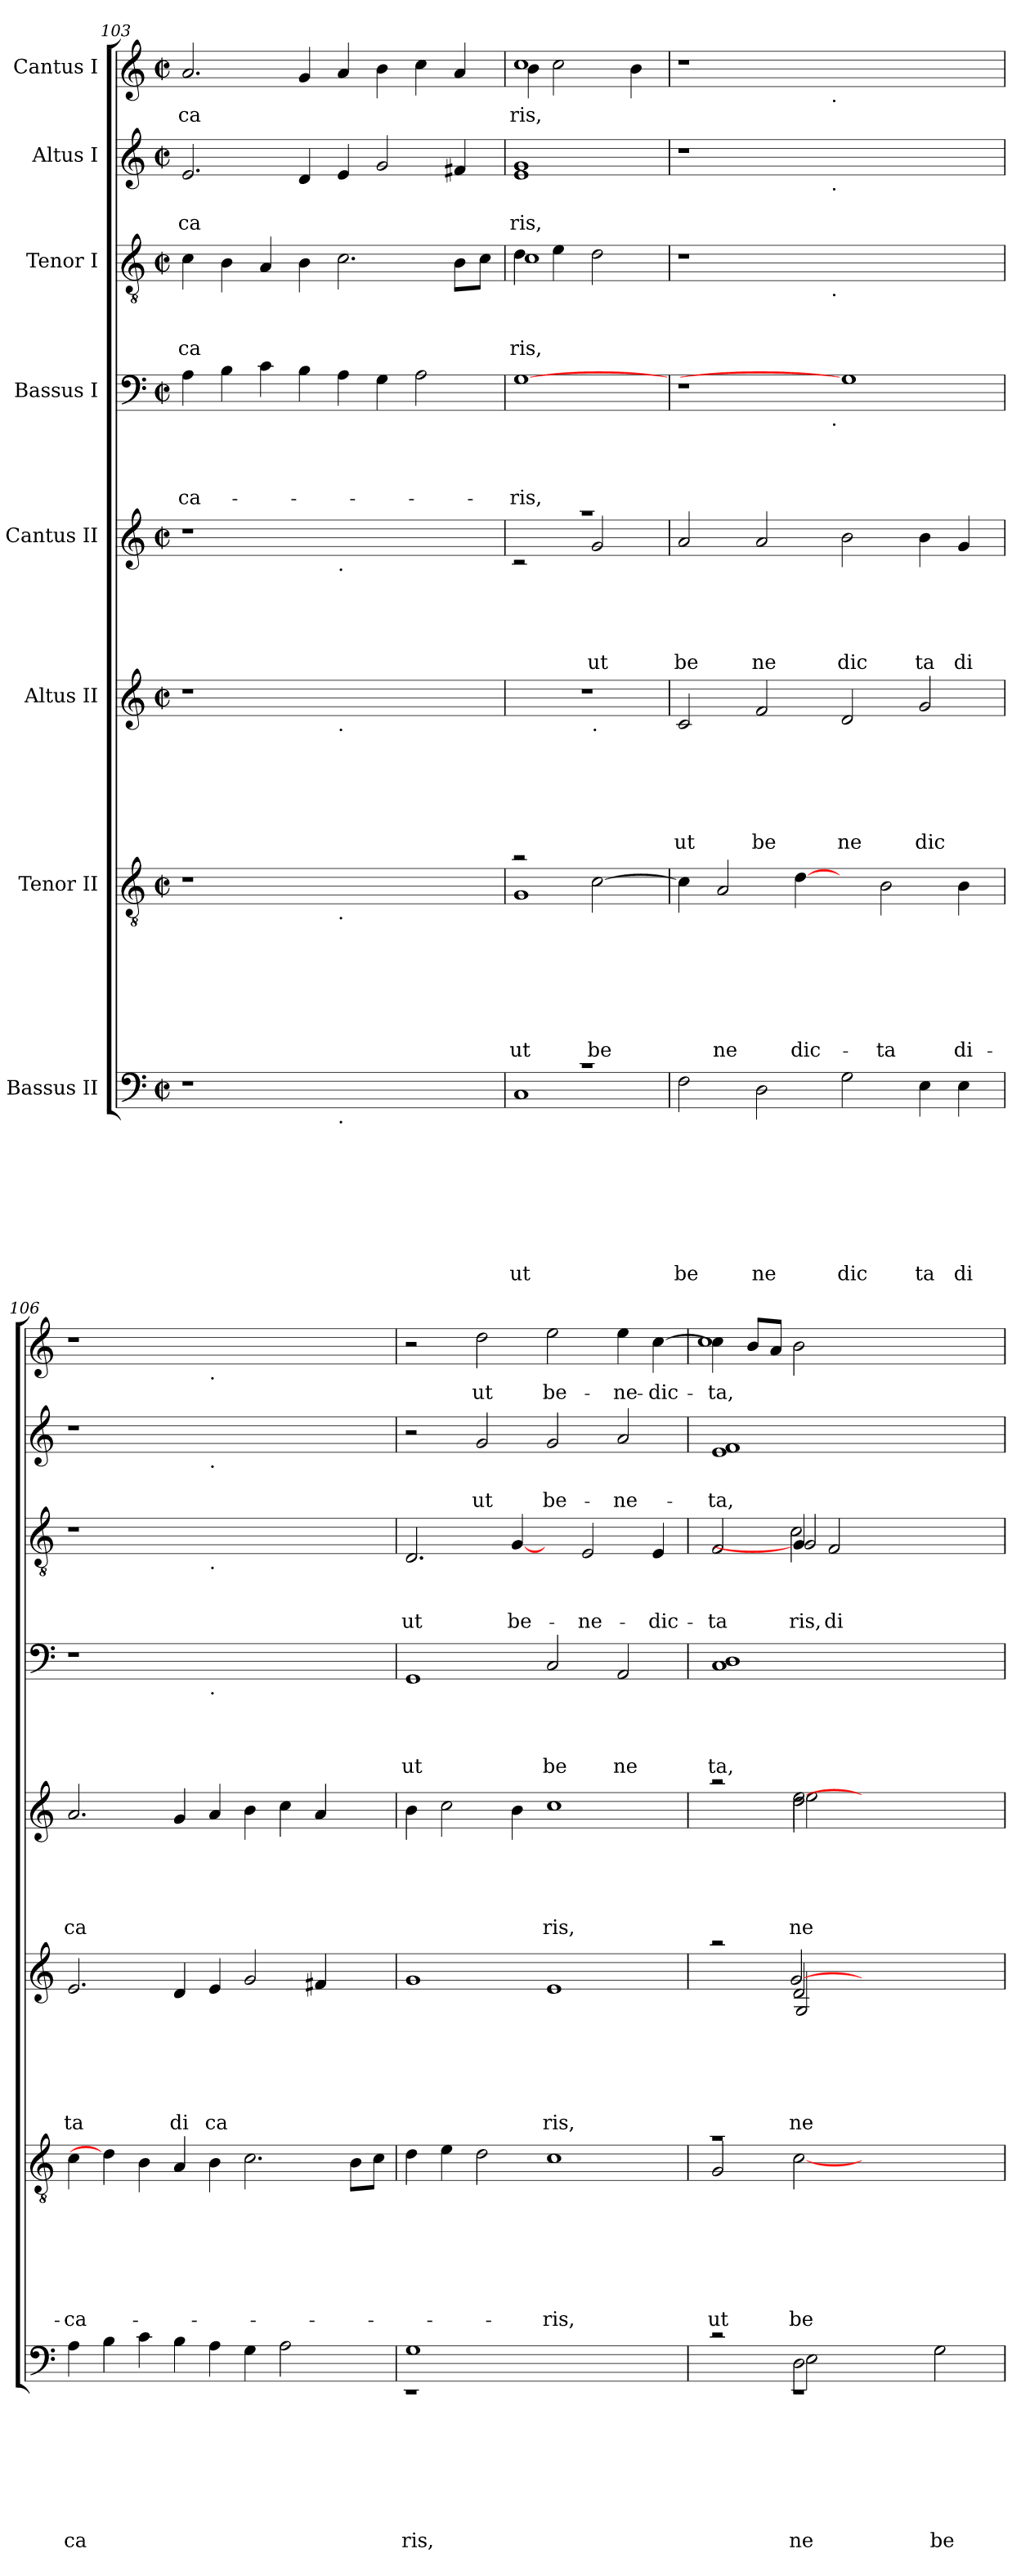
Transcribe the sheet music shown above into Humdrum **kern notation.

**kern	**text	**text	**text	**text	**text	**text	**text	**text	**kern	**text	**text	**text	**text	**text	**text	**text	**kern	**text	**text	**text	**text	**text	**text	**kern	**text	**text	**text	**text	**text	**kern	**text	**text	**text	**text	**kern	**text	**text	**text	**kern	**text	**text	**kern	**text
*part8	*part8	*part8	*part8	*part8	*part8	*part8	*part8	*part8	*part7	*part7	*part7	*part7	*part7	*part7	*part7	*part7	*part6	*part6	*part6	*part6	*part6	*part6	*part6	*part5	*part5	*part5	*part5	*part5	*part5	*part4	*part4	*part4	*part4	*part4	*part3	*part3	*part3	*part3	*part2	*part2	*part2	*part1	*part1
*staff8	*staff8	*staff8	*staff8	*staff8	*staff8	*staff8	*staff8	*staff8	*staff7	*staff7	*staff7	*staff7	*staff7	*staff7	*staff7	*staff7	*staff6	*staff6	*staff6	*staff6	*staff6	*staff6	*staff6	*staff5	*staff5	*staff5	*staff5	*staff5	*staff5	*staff4	*staff4	*staff4	*staff4	*staff4	*staff3	*staff3	*staff3	*staff3	*staff2	*staff2	*staff2	*staff1	*staff1
*I"Bassus II	*	*	*	*	*	*	*	*	*I"Tenor II	*	*	*	*	*	*	*	*I"Altus II	*	*	*	*	*	*	*I"Cantus II	*	*	*	*	*	*I"Bassus I	*	*	*	*	*I"Tenor I	*	*	*	*I"Altus I	*	*	*I"Cantus I	*
*clefF4	*	*	*	*	*	*	*	*	*clefGv2	*	*	*	*	*	*	*	*clefG2	*	*	*	*	*	*	*clefG2	*	*	*	*	*	*clefF4	*	*	*	*	*clefGv2	*	*	*	*clefG2	*	*	*clefG2	*
*k[]	*	*	*	*	*	*	*	*	*k[]	*	*	*	*	*	*	*	*k[]	*	*	*	*	*	*	*k[]	*	*	*	*	*	*k[]	*	*	*	*	*k[]	*	*	*	*k[]	*	*	*k[]	*
*C:	*	*	*	*	*	*	*	*	*C:	*	*	*	*	*	*	*	*C:	*	*	*	*	*	*	*C:	*	*	*	*	*	*C:	*	*	*	*	*C:	*	*	*	*C:	*	*	*C:	*
*M2/2	*	*	*	*	*	*	*	*	*M2/2	*	*	*	*	*	*	*	*M2/2	*	*	*	*	*	*	*M2/2	*	*	*	*	*	*M2/2	*	*	*	*	*M2/2	*	*	*	*M2/2	*	*	*M2/2	*
*met(c|)	*	*	*	*	*	*	*	*	*met(c|)	*	*	*	*	*	*	*	*met(c|)	*	*	*	*	*	*	*met(c|)	*	*	*	*	*	*met(c|)	*	*	*	*	*met(c|)	*	*	*	*met(c|)	*	*	*met(c|)	*
=103	=103	=103	=103	=103	=103	=103	=103	=103	=103	=103	=103	=103	=103	=103	=103	=103	=103	=103	=103	=103	=103	=103	=103	=103	=103	=103	=103	=103	=103	=103	=103	=103	=103	=103	=103	=103	=103	=103	=103	=103	=103	=103	=103
!	!	!	!	!	!	!	!	!	!	!	!	!	!	!	!	!	!	!	!	!	!	!	!	!	!	!	!	!	!	!	!	!	!	!LO:LY:b	!	!	!	!LO:LY:b	!	!	!LO:LY:b	!	!LO:LY:b
1r	.	.	.	.	.	.	.	.	1r	.	.	.	.	.	.	.	1r	.	.	.	.	.	.	1r	.	.	.	.	.	4A\	.	.	.	-ca-	4c\	.	.	ca	2.e/	.	ca	2.a/	ca
.	.	.	.	.	.	.	.	.	.	.	.	.	.	.	.	.	.	.	.	.	.	.	.	.	.	.	.	.	.	4B\	.	.	.	.	4B\	.	.	.	.	.	.	.	.
.	.	.	.	.	.	.	.	.	.	.	.	.	.	.	.	.	.	.	.	.	.	.	.	.	.	.	.	.	.	4c\	.	.	.	.	4A/	.	.	.	.	.	.	.	.
.	.	.	.	.	.	.	.	.	.	.	.	.	.	.	.	.	.	.	.	.	.	.	.	.	.	.	.	.	.	4B\	.	.	.	.	4B\	.	.	.	4d/	.	.	4g/	.
!	!	!	!	!	!	!	!	!	!	!	!	!	!	!	!	!	!	!	!	!	!	!	!	!LO:TX:b:t=.	!	!	!	!	!	!	!	!	!	!	!	!	!	!	!	!	!	!	!
!	!	!	!	!	!	!	!	!	!	!	!	!	!	!	!	!	!LO:TX:b:t=.	!	!	!	!	!	!	!	!	!	!	!	!	!	!	!	!	!	!	!	!	!	!	!	!	!	!
!	!	!	!	!	!	!	!	!	!LO:TX:b:t=.	!	!	!	!	!	!	!	!	!	!	!	!	!	!	!	!	!	!	!	!	!	!	!	!	!	!	!	!	!	!	!	!	!	!
!LO:TX:b:t=.	!	!	!	!	!	!	!	!	!	!	!	!	!	!	!	!	!	!	!	!	!	!	!	!	!	!	!	!	!	!	!	!	!	!	!	!	!	!	!	!	!	!	!
1ryy	.	.	.	.	.	.	.	.	1ryy	.	.	.	.	.	.	.	1ryy	.	.	.	.	.	.	1ryy	.	.	.	.	.	4A\	.	.	.	.	2.c\	.	.	.	4e/	.	.	4a/	.
.	.	.	.	.	.	.	.	.	.	.	.	.	.	.	.	.	.	.	.	.	.	.	.	.	.	.	.	.	.	4G\	.	.	.	.	.	.	.	.	2g/	.	.	4b\	.
.	.	.	.	.	.	.	.	.	.	.	.	.	.	.	.	.	.	.	.	.	.	.	.	.	.	.	.	.	.	2A\	.	.	.	.	.	.	.	.	.	.	.	4cc\	.
.	.	.	.	.	.	.	.	.	.	.	.	.	.	.	.	.	.	.	.	.	.	.	.	.	.	.	.	.	.	.	.	.	.	.	8B\L	.	.	.	4f#X/	.	.	4a/	.
.	.	.	.	.	.	.	.	.	.	.	.	.	.	.	.	.	.	.	.	.	.	.	.	.	.	.	.	.	.	.	.	.	.	.	8c\J	.	.	.	.	.	.	.	.
=104	=104	=104	=104	=104	=104	=104	=104	=104	=104	=104	=104	=104	=104	=104	=104	=104	=104	=104	=104	=104	=104	=104	=104	=104	=104	=104	=104	=104	=104	=104	=104	=104	=104	=104	=104	=104	=104	=104	=104	=104	=104	=104	=104
*^	*	*	*	*	*	*	*	*	*	*	*	*	*	*	*	*	*	*	*	*	*	*	*	*	*	*	*	*	*	*	*	*	*	*	*	*	*	*	*	*	*	*	*
!	!	!	!	!	!	!	!	!	!LO:LY:b	!	!	!	!	!	!	!	!LO:LY:b	!	!	!	!	!	!	!	!	!	!	!	!	!	!	!	!	!	!LO:LY:b	!	!	!	!LO:LY:b	!	!	!LO:LY:b	!	!LO:LY:b
*	*	*	*	*	*	*	*	*	*	*^	*	*	*	*	*	*	*	*^	*	*	*	*	*	*	*^	*	*	*	*	*	*	*	*	*	*	*^	*	*	*	*	*	*	*^	*
1rc	1C	.	.	.	.	.	.	.	ut	2ra	1G	.	.	.	.	.	.	ut	1r	2ryy	.	.	.	.	.	.	1raa	2rc	.	.	.	.	.	[1G	.	.	.	-ris,	4d\	1c	.	.	ris,	1e 1g	.	ris,	1cc	4b\	ris,
.	.	.	.	.	.	.	.	.	.	.	.	.	.	.	.	.	.	.	.	.	.	.	.	.	.	.	.	.	.	.	.	.	.	.	.	.	.	.	4e\	.	.	.	.	.	.	.	.	2cc\	.
!	!	!	!	!	!	!	!	!	!	!	!	!	!	!	!	!	!	!	!	!LO:TX:b:t=.	!	!	!	!	!	!	!	!	!	!	!	!	!	!	!	!	!	!	!	!	!	!	!	!	!	!	!	!	!
!	!	!	!	!	!	!	!	!	!	!	!	!	!	!	!	!	!	!LO:LY:b	!	!	!	!	!	!	!	!	!	!	!	!	!	!	!LO:LY:b	!	!	!	!	!	!	!	!	!	!	!	!	!	!	!	!
.	.	.	.	.	.	.	.	.	.	[>2c\	.	.	.	.	.	.	.	be	.	2ryy	.	.	.	.	.	.	.	2g/	.	.	.	.	ut	.	.	.	.	.	2d\	.	.	.	.	.	.	.	.	.	.
.	.	.	.	.	.	.	.	.	.	.	.	.	.	.	.	.	.	.	.	.	.	.	.	.	.	.	.	.	.	.	.	.	.	.	.	.	.	.	.	.	.	.	.	.	.	.	.	4b\	.
*v	*v	*	*	*	*	*	*	*	*	*	*	*	*	*	*	*	*	*	*	*	*	*	*	*	*	*	*v	*v	*	*	*	*	*	*	*	*	*	*	*	*	*	*	*	*	*	*	*	*	*
*	*	*	*	*	*	*	*	*	*v	*v	*	*	*	*	*	*	*	*	*	*	*	*	*	*	*	*	*	*	*	*	*	*	*	*	*	*	*	*	*	*	*	*	*	*	*	*	*
!!LO:PB:g=z	!!
=105	=105	=105	=105	=105	=105	=105	=105	=105	=105	=105	=105	=105	=105	=105	=105	=105	=105	=105	=105	=105	=105	=105	=105	=105	=105	=105	=105	=105	=105	=105	=105	=105	=105	=105	=105	=105	=105	=105	=105	=105	=105	=105	=105	=105	=105	=105
!	!	!	!	!	!	!	!	!LO:LY:b	!	!	!	!	!	!	!	!	!	!	!	!	!	!	!	!LO:LY:b	!	!	!	!	!	!LO:LY:b	!	!	!	!	!	!	!	!	!	!	!	!	!	!	!	!
*	*	*	*	*	*	*	*	*	*	*	*	*	*	*	*	*	*v	*v	*	*	*	*	*	*	*	*	*	*	*	*	*^	*	*	*	*	*	*	*	*	*	*^	*	*	*	*	*
2F\	.	.	.	.	.	.	.	be	4c\]	.	.	.	.	.	.	.	2c/	.	.	.	.	.	ut	2a/	.	.	.	.	be	1r	2ryy	.	.	.	.	1r	2ryy	.	.	.	1r	2ryy	.	.	1r	2ryy	.
!	!	!	!	!	!	!	!	!	!	!	!	!	!	!	!	!LO:LY:b	!	!	!	!	!	!	!	!	!	!	!	!	!	!	!	!	!	!	!	!	!	!	!	!	!	!	!	!	!	!	!
.	.	.	.	.	.	.	.	.	2A/	.	.	.	.	.	.	ne	.	.	.	.	.	.	.	.	.	.	.	.	.	.	.	.	.	.	.	.	.	.	.	.	.	.	.	.	.	.	.
!	!	!	!	!	!	!	!	!LO:LY:b	!	!	!	!	!	!	!	!	!	!	!	!	!	!	!LO:LY:b	!	!	!	!	!	!LO:LY:b	!	!	!	!	!	!	!	!	!	!	!	!	!	!	!	!	!	!
2D\	.	.	.	.	.	.	.	ne	.	.	.	.	.	.	.	.	2f/	.	.	.	.	.	be	2a/	.	.	.	.	ne	.	4...ryy	.	.	.	.	.	4...ryy	.	.	.	.	4...ryy	.	.	.	4...ryy	.
!	!	!	!	!	!	!	!	!	!	!	!	!	!	!	!	!LO:LY:b	!	!	!	!	!	!	!	!	!	!	!	!	!	!	!	!	!	!	!	!	!	!	!	!	!	!	!	!	!	!	!
.	.	.	.	.	.	.	.	.	[4d\	.	.	.	.	.	.	dic-	.	.	.	.	.	.	.	.	.	.	.	.	.	.	.	.	.	.	.	.	.	.	.	.	.	.	.	.	.	.	.
!	!	!	!	!	!	!	!	!	!	!	!	!	!	!	!	!	!	!	!	!	!	!	!	!	!	!	!	!	!	!	!	!	!	!	!	!	!	!	!	!	!	!	!	!	!	!LO:TX:b:t=.	!
!	!	!	!	!	!	!	!	!	!	!	!	!	!	!	!	!	!	!	!	!	!	!	!	!	!	!	!	!	!	!	!	!	!	!	!	!	!	!	!	!	!	!LO:TX:b:t=.	!	!	!	!	!
!	!	!	!	!	!	!	!	!	!	!	!	!	!	!	!	!	!	!	!	!	!	!	!	!	!	!	!	!	!	!	!	!	!	!	!	!	!LO:TX:b:t=.	!	!	!	!	!	!	!	!	!	!
!	!	!	!	!	!	!	!	!	!	!	!	!	!	!	!	!	!	!	!	!	!	!	!	!	!	!	!	!	!	!	!LO:TX:b:t=.	!	!	!	!	!	!	!	!	!	!	!	!	!	!	!	!
.	.	.	.	.	.	.	.	.	.	.	.	.	.	.	.	.	.	.	.	.	.	.	.	.	.	.	.	.	.	.	1ryy	.	.	.	.	.	1ryy	.	.	.	.	1ryy	.	.	.	1ryy	.
!	!	!	!	!	!	!	!	!LO:LY:b	!	!	!	!	!	!	!	!	!	!	!	!	!	!	!LO:LY:b	!	!	!	!	!	!LO:LY:b	!	!	!	!	!	!	!	!	!	!	!	!	!	!	!	!	!	!
2G\	.	.	.	.	.	.	.	dic	4ryy	.	.	.	.	.	.	.	2d/	.	.	.	.	.	ne	2b\	.	.	.	.	dic	1G]	.	.	.	.	.	1ryy	.	.	.	.	1ryy	.	.	.	1ryy	.	.
!	!	!	!	!	!	!	!	!	!	!	!	!	!	!	!	!LO:LY:b	!	!	!	!	!	!	!	!	!	!	!	!	!	!	!	!	!	!	!	!	!	!	!	!	!	!	!	!	!	!	!
.	.	.	.	.	.	.	.	.	2B\	.	.	.	.	.	.	-ta	.	.	.	.	.	.	.	.	.	.	.	.	.	.	.	.	.	.	.	.	.	.	.	.	.	.	.	.	.	.	.
!	!	!	!	!	!	!	!	!LO:LY:b	!	!	!	!	!	!	!	!	!	!	!	!	!	!	!LO:LY:b	!	!	!	!	!	!LO:LY:b	!	!	!	!	!	!	!	!	!	!	!	!	!	!	!	!	!	!
4E\	.	.	.	.	.	.	.	ta	.	.	.	.	.	.	.	.	2g/	.	.	.	.	.	dic	4b\	.	.	.	.	ta	.	.	.	.	.	.	.	.	.	.	.	.	.	.	.	.	.	.
!	!	!	!	!	!	!	!	!LO:LY:b	!	!	!	!	!	!	!	!LO:LY:b	!	!	!	!	!	!	!	!	!	!	!	!	!LO:LY:b	!	!	!	!	!	!	!	!	!	!	!	!	!	!	!	!	!	!
4E\	.	.	.	.	.	.	.	di	4B\	.	.	.	.	.	.	di-	.	.	.	.	.	.	.	4g/	.	.	.	.	di	.	.	.	.	.	.	.	.	.	.	.	.	.	.	.	.	.	.
.	.	.	.	.	.	.	.	.	.	.	.	.	.	.	.	.	.	.	.	.	.	.	.	.	.	.	.	.	.	.	32ryy	.	.	.	.	.	32ryy	.	.	.	.	32ryy	.	.	.	32ryy	.
=106	=106	=106	=106	=106	=106	=106	=106	=106	=106	=106	=106	=106	=106	=106	=106	=106	=106	=106	=106	=106	=106	=106	=106	=106	=106	=106	=106	=106	=106	=106	=106	=106	=106	=106	=106	=106	=106	=106	=106	=106	=106	=106	=106	=106	=106	=106	=106
!	!	!	!	!	!	!	!	!LO:LY:b	!	!	!	!	!	!	!	!LO:LY:b	!	!	!	!	!	!	!LO:LY:b	!	!	!	!	!	!LO:LY:b	!	!	!	!	!	!	!	!	!	!	!	!	!	!	!	!	!	!
*	*	*	*	*	*	*	*	*	*	*	*	*	*	*	*	*	*	*	*	*	*	*	*	*	*	*	*	*	*	*v	*v	*	*	*	*	*	*	*	*	*	*v	*v	*	*	*v	*v	*
*	*	*	*	*	*	*	*	*	*	*	*	*	*	*	*	*	*	*	*	*	*	*	*	*	*	*	*	*	*	*	*	*	*	*	*v	*v	*	*	*	*	*	*	*	*
4A\	.	.	.	.	.	.	.	ca	4c\	.	.	.	.	.	.	-ca-	2.e/	.	.	.	.	.	ta	2.a/	.	.	.	.	ca	1r	.	.	.	.	1r	.	.	.	1r	.	.	1r	.
4B\	.	.	.	.	.	.	.	.	4d\]	.	.	.	.	.	.	.	.	.	.	.	.	.	.	.	.	.	.	.	.	.	.	.	.	.	.	.	.	.	.	.	.	.	.
4c\	.	.	.	.	.	.	.	.	4B\	.	.	.	.	.	.	.	.	.	.	.	.	.	.	.	.	.	.	.	.	.	.	.	.	.	.	.	.	.	.	.	.	.	.
!	!	!	!	!	!	!	!	!	!	!	!	!	!	!	!	!	!	!	!	!	!	!	!LO:LY:b	!	!	!	!	!	!	!	!	!	!	!	!	!	!	!	!	!	!	!	!
4B\	.	.	.	.	.	.	.	.	4A/	.	.	.	.	.	.	.	4d/	.	.	.	.	.	di	4g/	.	.	.	.	.	.	.	.	.	.	.	.	.	.	.	.	.	.	.
!	!	!	!	!	!	!	!	!	!	!	!	!	!	!	!	!	!	!	!	!	!	!	!	!	!	!	!	!	!	!	!	!	!	!	!	!	!	!	!	!	!	!LO:TX:b:t=.	!
!	!	!	!	!	!	!	!	!	!	!	!	!	!	!	!	!	!	!	!	!	!	!	!	!	!	!	!	!	!	!	!	!	!	!	!	!	!	!	!LO:TX:b:t=.	!	!	!	!
!	!	!	!	!	!	!	!	!	!	!	!	!	!	!	!	!	!	!	!	!	!	!	!	!	!	!	!	!	!	!	!	!	!	!	!LO:TX:b:t=.	!	!	!	!	!	!	!	!
!	!	!	!	!	!	!	!	!	!	!	!	!	!	!	!	!	!	!	!	!	!	!	!	!	!	!	!	!	!	!LO:TX:b:t=.	!	!	!	!	!	!	!	!	!	!	!	!	!
!	!	!	!	!	!	!	!	!	!	!	!	!	!	!	!	!	!	!	!	!	!	!	!LO:LY:b	!	!	!	!	!	!	!	!	!	!	!	!	!	!	!	!	!	!	!	!
4A\	.	.	.	.	.	.	.	.	4B\	.	.	.	.	.	.	.	4e/	.	.	.	.	.	ca	4a/	.	.	.	.	.	1ryy	.	.	.	.	1ryy	.	.	.	1ryy	.	.	1ryy	.
4G\	.	.	.	.	.	.	.	.	2.c\	.	.	.	.	.	.	.	2g/	.	.	.	.	.	.	4b\	.	.	.	.	.	.	.	.	.	.	.	.	.	.	.	.	.	.	.
2A\	.	.	.	.	.	.	.	.	.	.	.	.	.	.	.	.	.	.	.	.	.	.	.	4cc\	.	.	.	.	.	.	.	.	.	.	.	.	.	.	.	.	.	.	.
.	.	.	.	.	.	.	.	.	.	.	.	.	.	.	.	.	4f#X/	.	.	.	.	.	.	4a/	.	.	.	.	.	.	.	.	.	.	.	.	.	.	.	.	.	.	.
4ryy	.	.	.	.	.	.	.	.	8B\L	.	.	.	.	.	.	.	4ryy	.	.	.	.	.	.	4ryy	.	.	.	.	.	4ryy	.	.	.	.	4ryy	.	.	.	4ryy	.	.	4ryy	.
.	.	.	.	.	.	.	.	.	8c\J	.	.	.	.	.	.	.	.	.	.	.	.	.	.	.	.	.	.	.	.	.	.	.	.	.	.	.	.	.	.	.	.	.	.
=107	=107	=107	=107	=107	=107	=107	=107	=107	=107	=107	=107	=107	=107	=107	=107	=107	=107	=107	=107	=107	=107	=107	=107	=107	=107	=107	=107	=107	=107	=107	=107	=107	=107	=107	=107	=107	=107	=107	=107	=107	=107	=107	=107
!	!	!	!	!	!	!	!	!LO:LY:b	!	!	!	!	!	!	!	!	!	!	!	!	!	!	!	!	!	!	!	!	!	!	!	!	!	!LO:LY:b	!	!	!	!LO:LY:b	!	!	!	!	!
*^	*	*	*	*	*	*	*	*	*	*	*	*	*	*	*	*	*	*	*	*	*	*	*	*	*	*	*	*	*	*	*	*	*	*	*	*	*	*	*	*	*	*	*
1G	1rEE	.	.	.	.	.	.	.	ris,	4d\	.	.	.	.	.	.	.	1g	.	.	.	.	.	.	4b\	.	.	.	.	.	1GG	.	.	.	ut	2.D/	.	.	ut	2r	.	.	2r	.
.	.	.	.	.	.	.	.	.	.	4e\	.	.	.	.	.	.	.	.	.	.	.	.	.	.	2cc\	.	.	.	.	.	.	.	.	.	.	.	.	.	.	.	.	.	.	.
!	!	!	!	!	!	!	!	!	!	!	!	!	!	!	!	!	!	!	!	!	!	!	!	!	!	!	!	!	!	!	!	!	!	!	!	!	!	!	!	!	!	!LO:LY:b	!	!LO:LY:b
.	.	.	.	.	.	.	.	.	.	2d\	.	.	.	.	.	.	.	.	.	.	.	.	.	.	.	.	.	.	.	.	.	.	.	.	.	.	.	.	.	2g/	.	ut	2dd\	ut
!	!	!	!	!	!	!	!	!	!	!	!	!	!	!	!	!	!	!	!	!	!	!	!	!	!	!	!	!	!	!	!	!	!	!	!	!	!	!	!LO:LY:b	!	!	!	!	!
.	.	.	.	.	.	.	.	.	.	.	.	.	.	.	.	.	.	.	.	.	.	.	.	.	4b\	.	.	.	.	.	.	.	.	.	.	[4G/	.	.	be-	.	.	.	.	.
!	!	!	!	!	!	!	!	!	!	!	!	!	!	!	!	!	!LO:LY:b	!	!	!	!	!	!	!LO:LY:b	!	!	!	!	!	!LO:LY:b	!	!	!	!	!LO:LY:b	!	!	!	!	!	!	!LO:LY:b	!	!LO:LY:b
1ryy	1ryy	.	.	.	.	.	.	.	.	1c	.	.	.	.	.	.	-ris,	1e	.	.	.	.	.	ris,	1cc	.	.	.	.	ris,	2C/	.	.	.	be	4ryy	.	.	.	2g/	.	be-	2ee\	be-
!	!	!	!	!	!	!	!	!	!	!	!	!	!	!	!	!	!	!	!	!	!	!	!	!	!	!	!	!	!	!	!	!	!	!	!	!	!	!	!LO:LY:b	!	!	!	!	!
.	.	.	.	.	.	.	.	.	.	.	.	.	.	.	.	.	.	.	.	.	.	.	.	.	.	.	.	.	.	.	.	.	.	.	.	2E/	.	.	-ne-	.	.	.	.	.
!	!	!	!	!	!	!	!	!	!	!	!	!	!	!	!	!	!	!	!	!	!	!	!	!	!	!	!	!	!	!	!	!	!	!	!LO:LY:b	!	!	!	!	!	!	!LO:LY:b	!	!LO:LY:b
.	.	.	.	.	.	.	.	.	.	.	.	.	.	.	.	.	.	.	.	.	.	.	.	.	.	.	.	.	.	.	2AA/	.	.	.	ne	.	.	.	.	2a/	.	-ne-	4ee\	-ne-
!	!	!	!	!	!	!	!	!	!	!	!	!	!	!	!	!	!	!	!	!	!	!	!	!	!	!	!	!	!	!	!	!	!	!	!	!	!	!	!LO:LY:b	!	!	!	!	!LO:LY:b
.	.	.	.	.	.	.	.	.	.	.	.	.	.	.	.	.	.	.	.	.	.	.	.	.	.	.	.	.	.	.	.	.	.	.	.	4E/	.	.	-dic-	.	.	.	[>4cc\	-dic-
=108	=108	=108	=108	=108	=108	=108	=108	=108	=108	=108	=108	=108	=108	=108	=108	=108	=108	=108	=108	=108	=108	=108	=108	=108	=108	=108	=108	=108	=108	=108	=108	=108	=108	=108	=108	=108	=108	=108	=108	=108	=108	=108	=108	=108
*	*^	*	*	*	*	*	*	*	*	*^	*	*	*	*	*	*	*	*	*	*	*	*	*	*	*	*	*	*	*	*	*	*	*	*	*	*	*	*	*	*	*	*	*	*
!	!	!	!	!	!	!	!	!	!	!	!	!	!	!	!	!	!	!	!LO:LY:b	!	!	!	!	!	!	!	!	!	!	!	!	!	!	!	!	!	!LO:LY:b	!	!	!	!LO:LY:b	!	!	!LO:LY:b	!	!LO:LY:b
*	*	*	*	*	*	*	*	*	*	*	*	*	*	*	*	*	*	*	*	*^	*	*	*	*	*	*	*^	*	*	*	*	*	*	*	*	*	*	*^	*	*	*	*	*	*	*^	*
*	*	*	*	*	*	*	*	*	*	*	*	*	*	*	*	*	*	*	*	*	*^	*	*	*	*	*	*	*	*^	*	*	*	*	*	*	*	*	*	*	*	*^	*	*	*	*	*	*	*	*	*
2rc	2ryy	2ryy	.	.	.	.	.	.	.	.	1ra	2G/	.	.	.	.	.	.	ut	2raa	2ryy	2ryy	.	.	.	.	.	.	2raa	2ryy	2ryy	.	.	.	.	.	1C 1D	.	.	.	ta,	2F/	2ryy	2ryy	.	.	-ta	1e 1f	.	-ta,	4cc\]	1cc	-ta,
.	.	.	.	.	.	.	.	.	.	.	.	.	.	.	.	.	.	.	.	.	.	.	.	.	.	.	.	.	.	.	.	.	.	.	.	.	.	.	.	.	.	.	.	.	.	.	.	.	.	.	8b/L	.	.
.	.	.	.	.	.	.	.	.	.	.	.	.	.	.	.	.	.	.	.	.	.	.	.	.	.	.	.	.	.	.	.	.	.	.	.	.	.	.	.	.	.	.	.	.	.	.	.	.	.	.	8a/J	.	.
!	!	!	!	!	!	!	!	!	!	!LO:LY:b	!	!	!	!	!	!	!	!	!	!	!	!	!	!	!	!	!	!	!	!	!	!	!	!	!	!	!	!	!	!	!	!	!	!	!	!	!	!	!	!	!	!	!
!	!	!	!	!	!	!	!	!	!	!LO:LY:b	!	!	!	!	!	!	!	!	!LO:LY:b	!	!	!	!	!	!	!	!	!LO:LY:b	!	!	!	!	!	!	!	!	!	!	!	!	!	!	!	!	!	!	!	!	!	!	!	!	!
!	!	!	!	!	!	!	!	!	!	!	!	!	!	!	!	!	!	!	!	!	!	!	!	!	!	!	!	!LO:LY:b	!	!	!	!	!	!	!	!	!	!	!	!	!	!	!	!	!	!	!	!	!	!	!	!	!
!	!	!	!	!	!	!	!	!	!	!	!	!	!	!	!	!	!	!	!	!	!	!	!	!	!	!	!	!LO:LY:b	!	!	!	!	!	!	!	!LO:LY:b	!	!	!	!	!	!	!	!	!	!	!	!	!	!	!	!	!
!	!	!	!	!	!	!	!	!	!	!	!	!	!	!	!	!	!	!	!	!	!	!	!	!	!	!	!	!	!	!	!	!	!	!	!	!LO:LY:b	!	!	!	!	!	!	!	!	!	!	!	!	!	!	!	!	!
!	!	!	!	!	!	!	!	!	!	!	!	!	!	!	!	!	!	!	!	!	!	!	!	!	!	!	!	!	!	!	!	!	!	!	!	!LO:LY:b	!	!	!	!	!	!	!	!	!	!	!LO:LY:b	!	!	!	!	!	!
!	!	!	!	!	!	!	!	!	!	!	!	!	!	!	!	!	!	!	!	!	!	!	!	!	!	!	!	!	!	!	!	!	!	!	!	!	!	!	!	!	!	!	!	!	!	!	!LO:LY:b	!	!	!	!	!	!
2D\	1rEE	2E\	.	.	.	.	.	.	.	ne	.	[>2c\	.	.	.	.	.	.	be-	2d/	2G/	[<2g/	.	.	.	.	.	ne	2dd\	2ee\	[>2ee\	.	.	.	.	ne	.	.	.	.	.	4G/]	2c\	2G/	.	.	-ris,	.	.	.	2b\	.	.
!	!	!	!	!	!	!	!	!	!	!	!	!	!	!	!	!	!	!	!	!	!	!	!	!	!	!	!	!	!	!	!	!	!	!	!	!	!	!	!	!	!	!	!	!	!	!	!LO:LY:b	!	!	!	!	!	!
.	.	.	.	.	.	.	.	.	.	.	.	.	.	.	.	.	.	.	.	.	.	.	.	.	.	.	.	.	.	.	.	.	.	.	.	.	.	.	.	.	.	2F/	.	.	.	.	di-	.	.	.	.	.	.
1ryy	.	1ryy	.	.	.	.	.	.	.	.	1ryy	1ryy	.	.	.	.	.	.	.	1ryy	1ryy	1ryy	.	.	.	.	.	.	1ryy	1ryy	1ryy	.	.	.	.	.	1ryy	.	.	.	.	.	2.ryy	2.ryy	.	.	.	1ryy	.	.	1ryy	1ryy	.
.	.	.	.	.	.	.	.	.	.	.	.	.	.	.	.	.	.	.	.	.	.	.	.	.	.	.	.	.	.	.	.	.	.	.	.	.	.	.	.	.	.	2.ryy	.	.	.	.	.	.	.	.	.	.	.
!	!	!	!	!	!	!	!	!	!	!LO:LY:b	!	!	!	!	!	!	!	!	!	!	!	!	!	!	!	!	!	!	!	!	!	!	!	!	!	!	!	!	!	!	!	!	!	!	!	!	!	!	!	!	!	!	!
.	2G\	.	.	.	.	.	.	.	.	be	.	.	.	.	.	.	.	.	.	.	.	.	.	.	.	.	.	.	.	.	.	.	.	.	.	.	.	.	.	.	.	.	.	.	.	.	.	.	.	.	.	.	.
.	.	.	.	.	.	.	.	.	.	.	.	.	.	.	.	.	.	.	.	.	.	.	.	.	.	.	.	.	.	.	.	.	.	.	.	.	.	.	.	.	.	.	4ryy	4ryy	.	.	.	.	.	.	.	.	.
*v	*v	*v	*	*	*	*	*	*	*	*	*	*	*	*	*	*	*	*	*	*v	*v	*v	*	*	*	*	*	*	*v	*v	*v	*	*	*	*	*	*	*	*	*	*	*v	*v	*v	*	*	*	*	*	*	*v	*v	*
*	*	*	*	*	*	*	*	*	*v	*v	*	*	*	*	*	*	*	*	*	*	*	*	*	*	*	*	*	*	*	*	*	*	*	*	*	*	*	*	*	*	*	*	*	*
=	=	=	=	=	=	=	=	=	=	=	=	=	=	=	=	=	=	=	=	=	=	=	=	=	=	=	=	=	=	=	=	=	=	=	=	=	=	=	=	=	=	=	=
*-	*-	*-	*-	*-	*-	*-	*-	*-	*-	*-	*-	*-	*-	*-	*-	*-	*-	*-	*-	*-	*-	*-	*-	*-	*-	*-	*-	*-	*-	*-	*-	*-	*-	*-	*-	*-	*-	*-	*-	*-	*-	*-	*-
